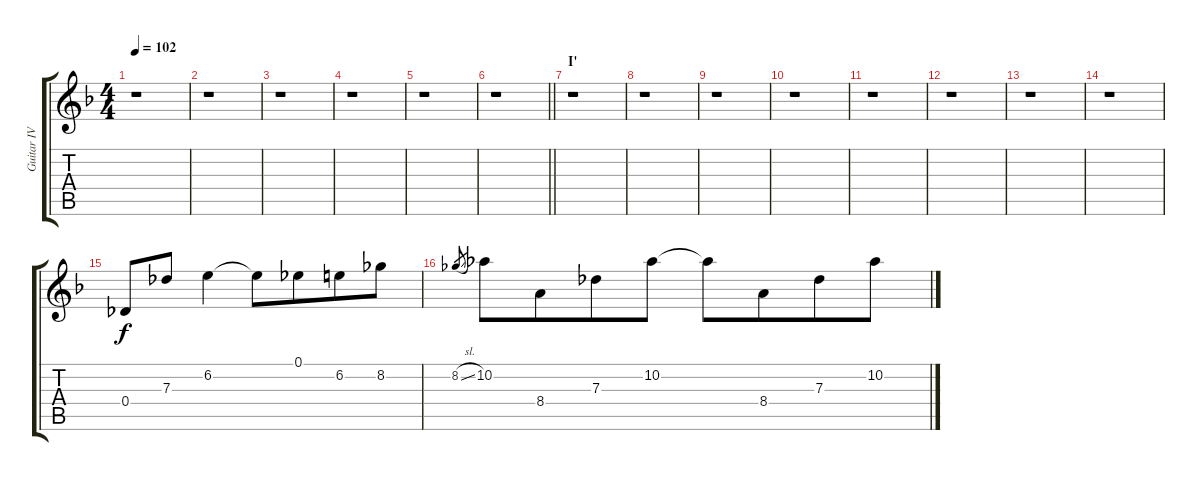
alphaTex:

\track ("Guitar IV" "Guitar IV") {instrument acousticguitarsteel}
\staff {score tabs}
\tuning (Eb4 Bb3 Gb3 Db3 Ab2 Db2) {hide}
\ts (4 4)
\tempo 102
\clef g2
\ks f
r.1{dy f} |
r.1 |
r.1 |
r.1 |
r.1 |
\barLineRight lightlight
r.1 |
\section ("" "I'")
r.1 |
r.1 |
r.1 |
r.1 |
r.1 |
r.1 |
r.1 |
r.1 |
0.4.8 7.3.8 6.2.4 6.2{t}.8 0.1.8{beam merge} 6.2.8{beam merge} 8.2.8 |
8.2{sl}.8{gr} 10.2.8 8.4.8{beam merge} 7.3.8 10.2.8 10.2{t}.8 8.4.8{beam merge} 7.3.8 10.2.8
